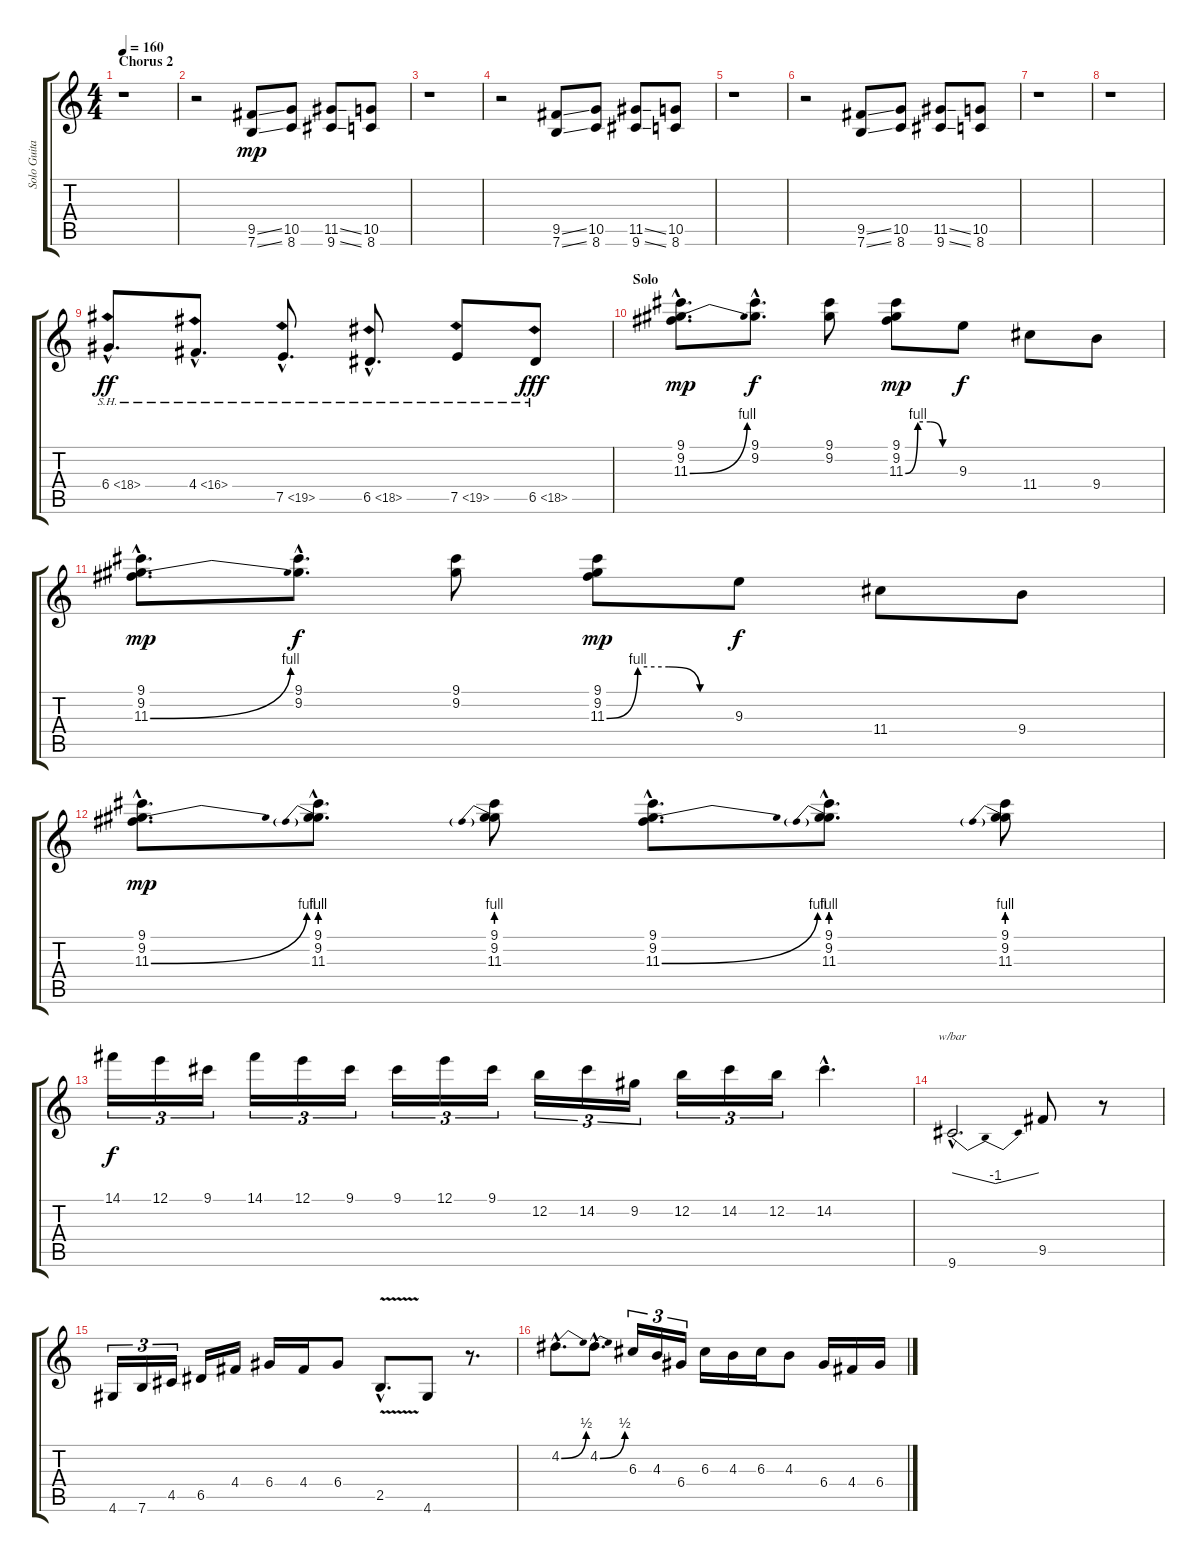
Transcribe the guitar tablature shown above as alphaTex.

\track ("Solo Guitar" "Solo Guita") {instrument distortionguitar}
\staff {score tabs}
\tuning (E4 B3 G3 D3 A2 E2) {hide}
\ts (4 4)
\section ("" "Chorus 2")
\tempo 160
\clef g2
\ks c
r.1{dy fff} |
r.2 (9.5{ss} 7.6{ss}).8{dy mp} (10.5 8.6).8 (11.5{ss} 9.6{ss}).8 (10.5 8.6).8 |
r.1 |
r.2 (9.5{ss} 7.6{ss}).8 (10.5 8.6).8 (11.5{ss} 9.6{ss}).8 (10.5 8.6).8 |
r.1 |
r.2 (9.5{ss} 7.6{ss}).8 (10.5 8.6).8 (11.5{ss} 9.6{ss}).8 (10.5 8.6).8 |
r.1 |
r.1 |
6.4{sh 12 hac}.8{d dy ff} 4.4{sh 12 hac}.8{d} 7.5{sh 12 hac}.8{d} 6.5{sh 12 hac}.8{d} 7.5{sh 12}.8 6.5{sh 12}.8{dy fff} |
\section ("" "Solo")
(9.1{hac} 9.2{hac} 11.3{be (bend 0 0 60 4) hac}).8{d dy mp} (9.1{hac} 9.2{hac}).8{d dy f} (9.1 9.2).8 (9.1 9.2 11.3{be (custom 0 0 15 4 30 4 45 0 60 0)}).8{dy mp} 9.3.8{dy f} 11.4.8 9.4.8 |
(9.1{hac} 9.2{hac} 11.3{be (bend 0 0 60 4) hac}).8{d dy mp} (9.1{hac} 9.2{hac}).8{d dy f} (9.1 9.2).8 (9.1 9.2 11.3{be (custom 0 0 15 4 30 4 45 0 60 0)}).8{dy mp} 9.3.8{dy f} 11.4.8 9.4.8 |
(9.1{hac} 9.2{hac} 11.3{be (bend 0 0 60 4) hac}).8{d dy mp} (9.1{hac} 9.2{hac} 11.3{be (prebend 0 4 60 4) hac}).8{d} (9.1 9.2 11.3{be (prebend 0 4 60 4)}).8 (9.1{hac} 9.2{hac} 11.3{be (bend 0 0 60 4) hac}).8{d} (9.1{hac} 9.2{hac} 11.3{be (prebend 0 4 60 4) hac}).8{d} (9.1 9.2 11.3{be (prebend 0 4 60 4)}).8 |
14.1.16{tu (3 2) dy f} 12.1.16{tu (3 2)} 9.1.16{tu (3 2)} 14.1.16{tu (3 2)} 12.1.16{tu (3 2)} 9.1.16{tu (3 2)} 9.1.16{tu (3 2)} 12.1.16{tu (3 2)} 9.1.16{tu (3 2)} 12.2.16{tu (3 2)} 14.2.16{tu (3 2)} 9.2.16{tu (3 2)} 12.2.16{tu (3 2)} 14.2.16{tu (3 2)} 12.2.16{tu (3 2)} 14.2{hac}.4{d} |
9.6{hac}.2{d tbe (dip default 0 0 30 -4 60 0)} 9.5.8 r.8 |
4.6.16{tu (3 2)} 7.6.16{tu (3 2)} 4.5.16{tu (3 2)} 6.5.16 4.4.16 6.4.16 4.4.16 6.4.8 2.5{v hac}.8{d} 4.6.8 r.8{d} |
4.2{be (bend 0 0 60 2) hac}.8{d} 4.2{be (bend 0 0 60 2) hac}.8{d} 6.3.16{tu (3 2)} 4.3.16{tu (3 2)} 6.4.16{tu (3 2)} 6.3.16 4.3.16 6.3.16 4.3.8 6.4.16 4.4.16 6.4.16
